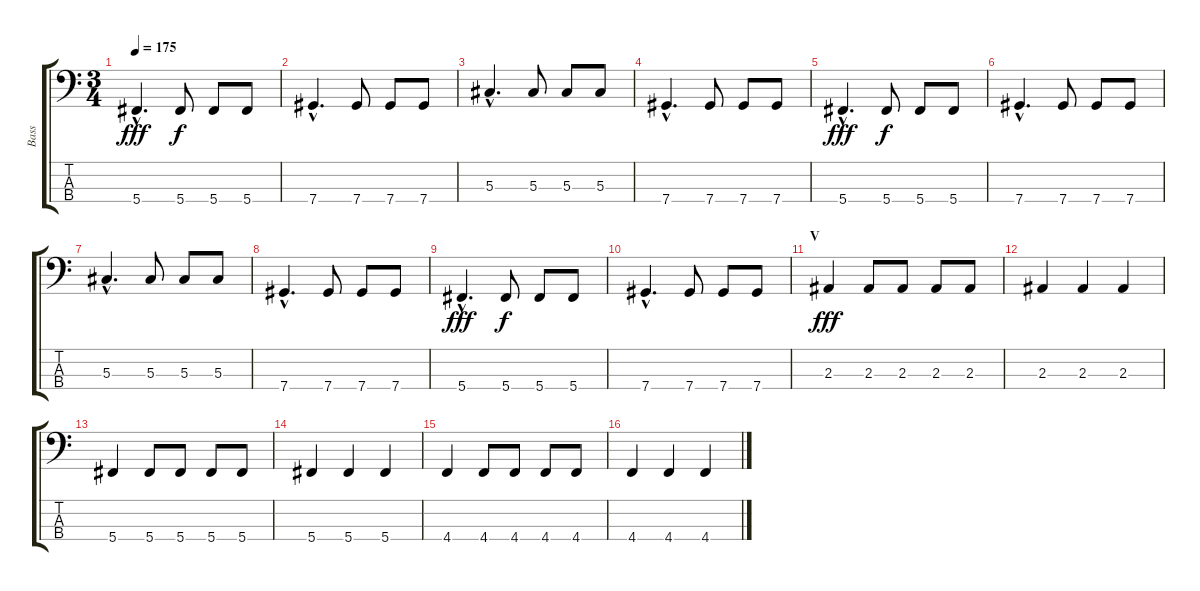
\track ("Bass" "Bass") {instrument electricbasspick}
\staff {score tabs}
\tuning (Gb2 Db2 Ab1 Db1) {hide}
\ts (3 4)
\tempo 175
\clef f4
\ks c
5.4{hac}.4{d dy fff} 5.4.8{dy f} 5.4.8 5.4.8 |
7.4{hac}.4{d} 7.4.8 7.4.8 7.4.8 |
5.3{hac}.4{d} 5.3.8 5.3.8 5.3.8 |
7.4{hac}.4{d} 7.4.8 7.4.8 7.4.8 |
5.4{hac}.4{d dy fff} 5.4.8{dy f} 5.4.8 5.4.8 |
7.4{hac}.4{d} 7.4.8 7.4.8 7.4.8 |
5.3{hac}.4{d} 5.3.8 5.3.8 5.3.8 |
7.4{hac}.4{d} 7.4.8 7.4.8 7.4.8 |
5.4{hac}.4{d dy fff} 5.4.8{dy f} 5.4.8 5.4.8 |
7.4{hac}.4{d} 7.4.8 7.4.8 7.4.8 |
\section ("" "V")
2.3.4{dy fff} 2.3.8 2.3.8 2.3.8 2.3.8 |
2.3.4 2.3.4 2.3.4 |
5.4.4 5.4.8 5.4.8 5.4.8 5.4.8 |
5.4.4 5.4.4 5.4.4 |
4.4.4 4.4.8 4.4.8 4.4.8 4.4.8 |
4.4.4 4.4.4 4.4.4
